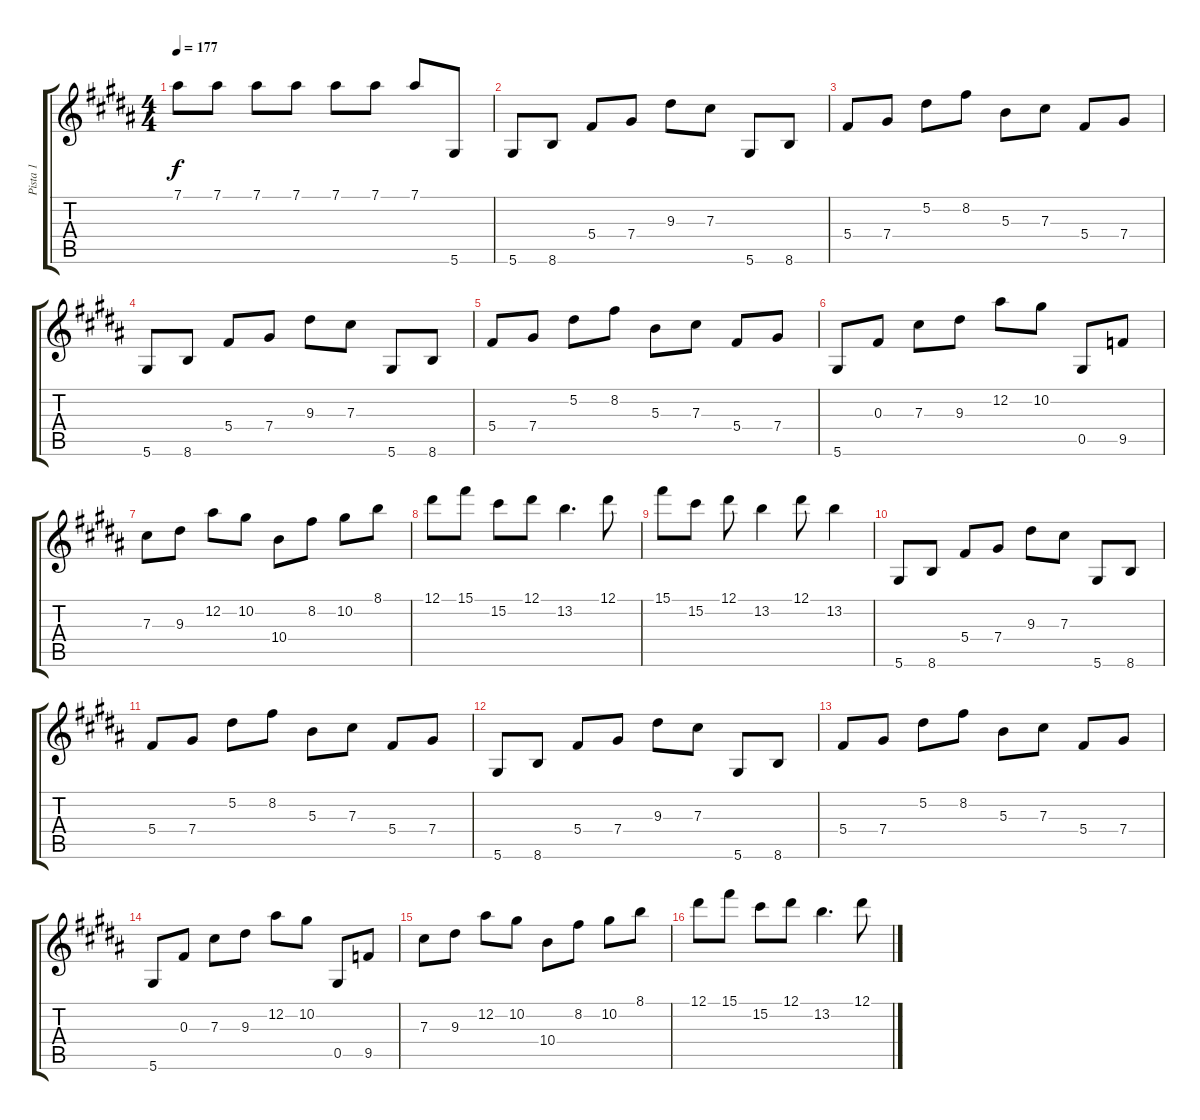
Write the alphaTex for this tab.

\track ("Pista 1" "Pista 1") {instrument overdrivenguitar}
\staff {score tabs}
\tuning (Eb4 Bb3 Gb3 Db3 Ab2 Eb2) {hide}
\ts (4 4)
\tempo 177
\clef g2
\ks g#minor
7.1.8{dy f} 7.1.8 7.1.8 7.1.8 7.1.8 7.1.8 7.1.8 5.6.8{volume 14} |
5.6.8 8.6.8 5.4.8 7.4.8 9.3.8 7.3.8 5.6.8 8.6.8 |
5.4.8 7.4.8 5.2.8 8.2.8 5.3.8 7.3.8 5.4.8 7.4.8 |
5.6.8 8.6.8 5.4.8 7.4.8 9.3.8 7.3.8 5.6.8 8.6.8 |
5.4.8 7.4.8 5.2.8 8.2.8 5.3.8 7.3.8 5.4.8 7.4.8 |
5.6.8 0.3.8 7.3.8 9.3.8 12.2.8 10.2.8 0.5.8 9.5.8 |
7.3.8 9.3.8 12.2.8 10.2.8 10.4.8 8.2.8 10.2.8 8.1.8 |
12.1.8 15.1.8 15.2.8 12.1.8 13.2.4{d} 12.1.8 |
15.1.8 15.2.8 12.1.8 13.2.4 12.1.8 13.2.4 |
5.6.8 8.6.8 5.4.8 7.4.8 9.3.8 7.3.8 5.6.8 8.6.8 |
5.4.8 7.4.8 5.2.8 8.2.8 5.3.8 7.3.8 5.4.8 7.4.8 |
5.6.8 8.6.8 5.4.8 7.4.8 9.3.8 7.3.8 5.6.8 8.6.8 |
5.4.8 7.4.8 5.2.8 8.2.8 5.3.8 7.3.8 5.4.8 7.4.8 |
5.6.8 0.3.8 7.3.8 9.3.8 12.2.8 10.2.8 0.5.8 9.5.8 |
7.3.8 9.3.8 12.2.8 10.2.8 10.4.8 8.2.8 10.2.8 8.1.8 |
12.1.8 15.1.8 15.2.8 12.1.8 13.2.4{d} 12.1.8
